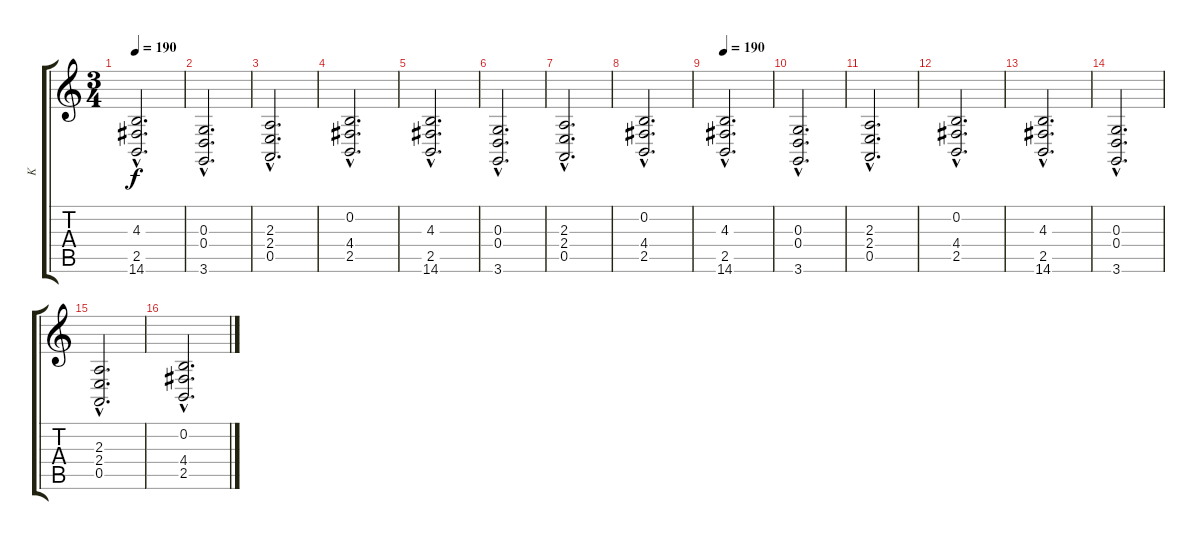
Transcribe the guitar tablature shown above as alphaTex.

\track ("K" "K") {instrument stringensemble1}
\staff {score tabs}
\tuning (E4 B3 G3 D3 A2 E2) {hide}
\ts (3 4)
\tempo 200
\tempo 190
\clef g2
\ks c
(4.3{hac} 2.5{hac} 14.6{hac}).2{d dy f} |
(0.3{hac} 0.4{hac} 3.6{hac}).2{d} |
(2.3{hac} 2.4{hac} 0.5{hac}).2{d} |
(0.2{hac} 4.4{hac} 2.5{hac}).2{d} |
(4.3{hac} 2.5{hac} 14.6{hac}).2{d} |
(0.3{hac} 0.4{hac} 3.6{hac}).2{d} |
(2.3{hac} 2.4{hac} 0.5{hac}).2{d} |
(0.2{hac} 4.4{hac} 2.5{hac}).2{d} |
\tempo 190
(4.3{hac} 2.5{hac} 14.6{hac}).2{d} |
(0.3{hac} 0.4{hac} 3.6{hac}).2{d} |
(2.3{hac} 2.4{hac} 0.5{hac}).2{d} |
(0.2{hac} 4.4{hac} 2.5{hac}).2{d} |
(4.3{hac} 2.5{hac} 14.6{hac}).2{d} |
(0.3{hac} 0.4{hac} 3.6{hac}).2{d} |
(2.3{hac} 2.4{hac} 0.5{hac}).2{d} |
(0.2{hac} 4.4{hac} 2.5{hac}).2{d}
